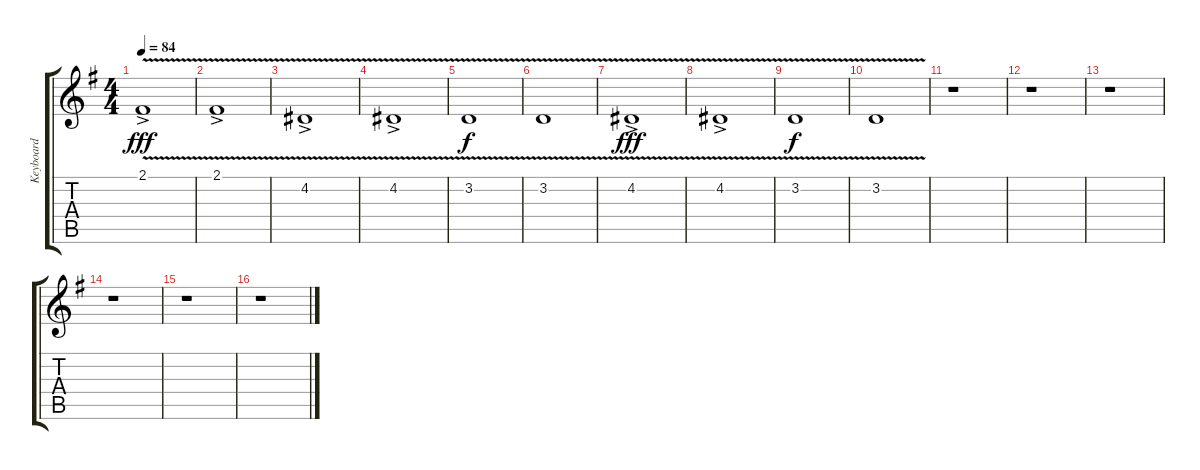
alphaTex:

\track ("Keyboard" "Keyboard") {instrument musicbox}
\staff {score tabs}
\tuning (E4 B3 E3 E3 B2 E2) {hide}
\ts (4 4)
\tempo 84
\clef g2
\ks g
2.1{v ac}.1{dy fff} |
2.1{v ac}.1 |
4.2{v ac}.1 |
4.2{v ac}.1 |
3.2{v}.1{dy f} |
3.2{v}.1 |
4.2{v ac}.1{dy fff} |
4.2{v ac}.1 |
3.2{v}.1{dy f} |
3.2{v}.1 |
r.1 |
r.1 |
r.1 |
r.1 |
r.1 |
r.1
